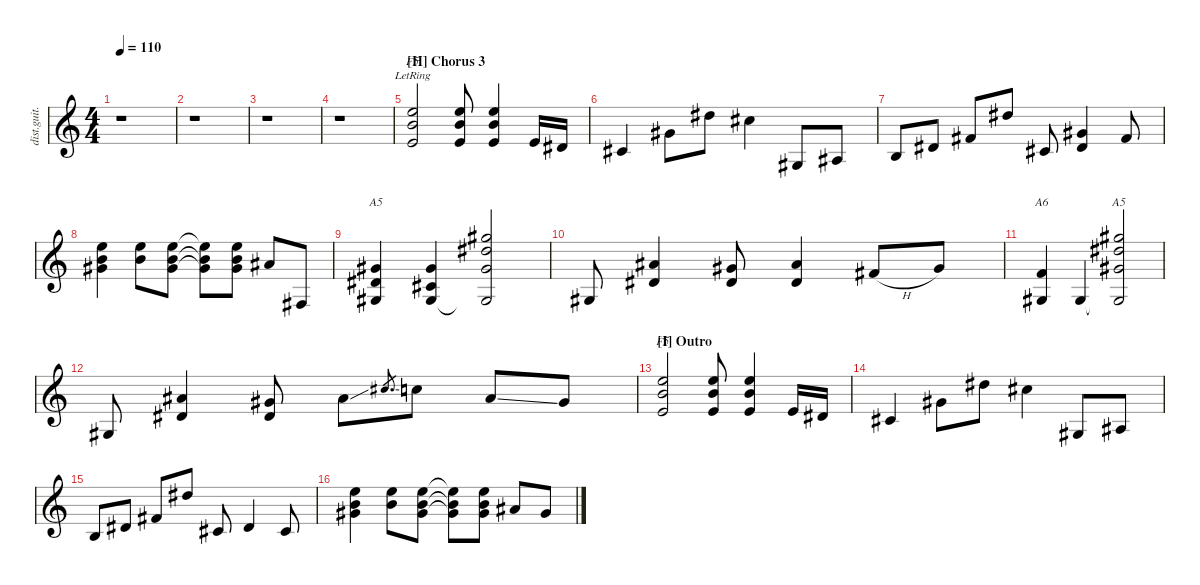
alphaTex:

\defaultSystemsLayout 4
\hideDynamics
\bracketExtendMode nobrackets
\otherSystemsTrackNameOrientation horizontal
\track ("E.Guitar I" "dist.guit.") {instrument distortionguitar}
\staff {score}
\tuning (Eb4 Bb3 Gb3 Db3 Ab2 Eb2)
\chord ("F5" x x 10 10 8 x) {firstfret 8 showdiagram false showfingering false}
\chord ("A5" x x 2 2 0 x) {showdiagram false showfingering false barre 2}
\chord ("A6" x x x 4 0 x) {showdiagram false showfingering false}
\chord ("A5" 5 5 2 x 0 x) {showdiagram false showfingering false barre 5}
\ts (4 4)
\tempo 110
\clef g2
\ks aminor
r.1{dy f beam Down} |
r.1{beam Down} |
r.1{beam Down} |
r.1{beam Down} |
\section ("H" "Chorus 3")
(8.5{lr} 10.4{lr} 10.3{lr}).2{ch "F5" dy mf beam Up} (8.5 10.4 10.3).8{beam Up} (8.5 10.4 10.3).4{beam Up} 8.5.16{beam Up} 7.5{acc #}.16{beam Up} |
0.4{acc #}.4{beam Up} 2.3{acc #}.8{beam Down} 0.1{acc #}.8{beam Down} 3.2{acc #}.4{beam Down} 0.5{acc #}.8{beam Up} 2.5{acc #}.8{beam Up} |
3.5.8{dy f beam Up} 2.4{acc #}.8{beam Up} 0.3{acc #}.8{beam Up} 0.1{acc #}.8{beam Up} 0.4{acc #}.8{beam Up} (2.4{acc #} 2.3{acc #}).4{beam Up} 0.3{acc #}.8{beam Up} |
(1.1 1.2 2.3{acc #}).4{beam Down} (1.1 1.2).8{beam Down} (1.1 1.2 2.3{acc #}).8{beam Down} (2.3{t acc #} 1.2{t} 1.1{t}).8{beam Down} (1.1 1.2 2.3{acc #}).8{beam Down} 0.2{acc #}.8{beam Up} 3.6{acc #}.8{beam Up} |
(0.5{acc #} 2.4{acc #} 2.3{acc #}).4{ch "A5" beam Up} (0.5{acc #} 0.4{acc #} 2.3{acc #}).4{beam Up} (5.1{acc #} 5.2{acc #} 2.3{acc #} 0.5{t acc #}).2{beam Up} |
0.5{acc #}.8{beam Up} (2.4{acc #} 4.3{acc #}).4{beam Up} (2.3{acc #} 2.4{acc #}).8{beam Up} (2.4{acc #} 4.3{acc #}).4{beam Up} 0.3{h acc #}.8{beam Up} 2.3{acc #}.8{beam Up} |
(4.4 0.5{acc #}).4{ch "A6" beam Up} 0.5{acc #}.4{beam Up} (0.5{t acc #} 5.1{acc #} 5.2{acc #} 2.3{acc #}).2{ch "A5" beam Up} |
0.5{acc #}.8{beam Up} (2.4{acc #} 4.3{acc #}).4{beam Up} (2.3{acc #} 2.4{acc #}).8{beam Up} 4.3{ss acc #}.8{beam Down} 7.3{ss acc #}.8{d gr beam Up} 6.3.8{beam Down} 4.3{ss acc #}.8{beam Up} 2.3{acc #}.8{beam Up} |
\section ("I" "Outro")
(8.5 10.4 10.3).2{ch "F5" dy mf beam Up} (8.5 10.4 10.3).8{beam Up} (8.5 10.4 10.3).4{beam Up} 8.5.16{beam Up} 7.5{acc #}.16{beam Up} |
0.4{acc #}.4{beam Up} 2.3{acc #}.8{beam Down} 0.1{acc #}.8{beam Down} 3.2{acc #}.4{beam Down} 0.5{acc #}.8{beam Up} 2.5{acc #}.8{beam Up} |
3.5.8{beam Up} 2.4{acc #}.8{beam Up} 0.3{acc #}.8{beam Up} 0.1{acc #}.8{beam Up} 0.4{acc #}.8{beam Up} 2.4{acc #}.4{beam Up} 0.4{acc #}.8{beam Up} |
(1.1 1.2 2.3{acc #}).4{dy f beam Down} (1.1 1.2).8{beam Down} (1.1 1.2 2.3{acc #}).8{beam Down} (2.3{t acc #} 1.2{t} 1.1{t}).8{beam Down} (1.1 1.2 2.3{acc #}).8{beam Down} 4.3{acc #}.8{beam Up} 2.3{acc #}.8{beam Up}
